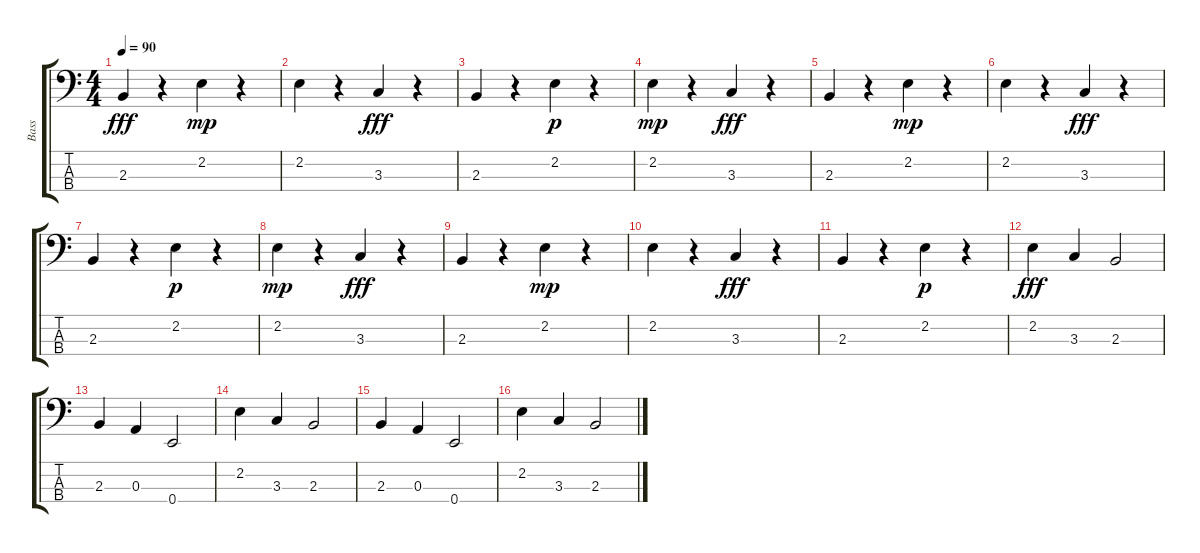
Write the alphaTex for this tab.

\track ("Bass" "Bass") {instrument electricbassfinger}
\staff {score tabs}
\tuning (G2 D2 A1 E1) {hide}
\ts (4 4)
\tempo 90
\clef f4
\ks c
2.3.4{dy fff} r.4 2.2.4{dy mp} r.4 |
2.2.4 r.4 3.3.4{dy fff} r.4 |
2.3.4 r.4 2.2.4{dy p} r.4 |
2.2.4{dy mp} r.4 3.3.4{dy fff} r.4 |
2.3.4 r.4 2.2.4{dy mp} r.4 |
2.2.4 r.4 3.3.4{dy fff} r.4 |
2.3.4 r.4 2.2.4{dy p} r.4 |
2.2.4{dy mp} r.4 3.3.4{dy fff} r.4 |
2.3.4 r.4 2.2.4{dy mp} r.4 |
2.2.4 r.4 3.3.4{dy fff} r.4 |
2.3.4 r.4 2.2.4{dy p} r.4 |
2.2.4{dy fff} 3.3.4 2.3.2 |
2.3.4 0.3.4 0.4.2 |
2.2.4 3.3.4 2.3.2 |
2.3.4 0.3.4 0.4.2 |
2.2.4 3.3.4 2.3.2
